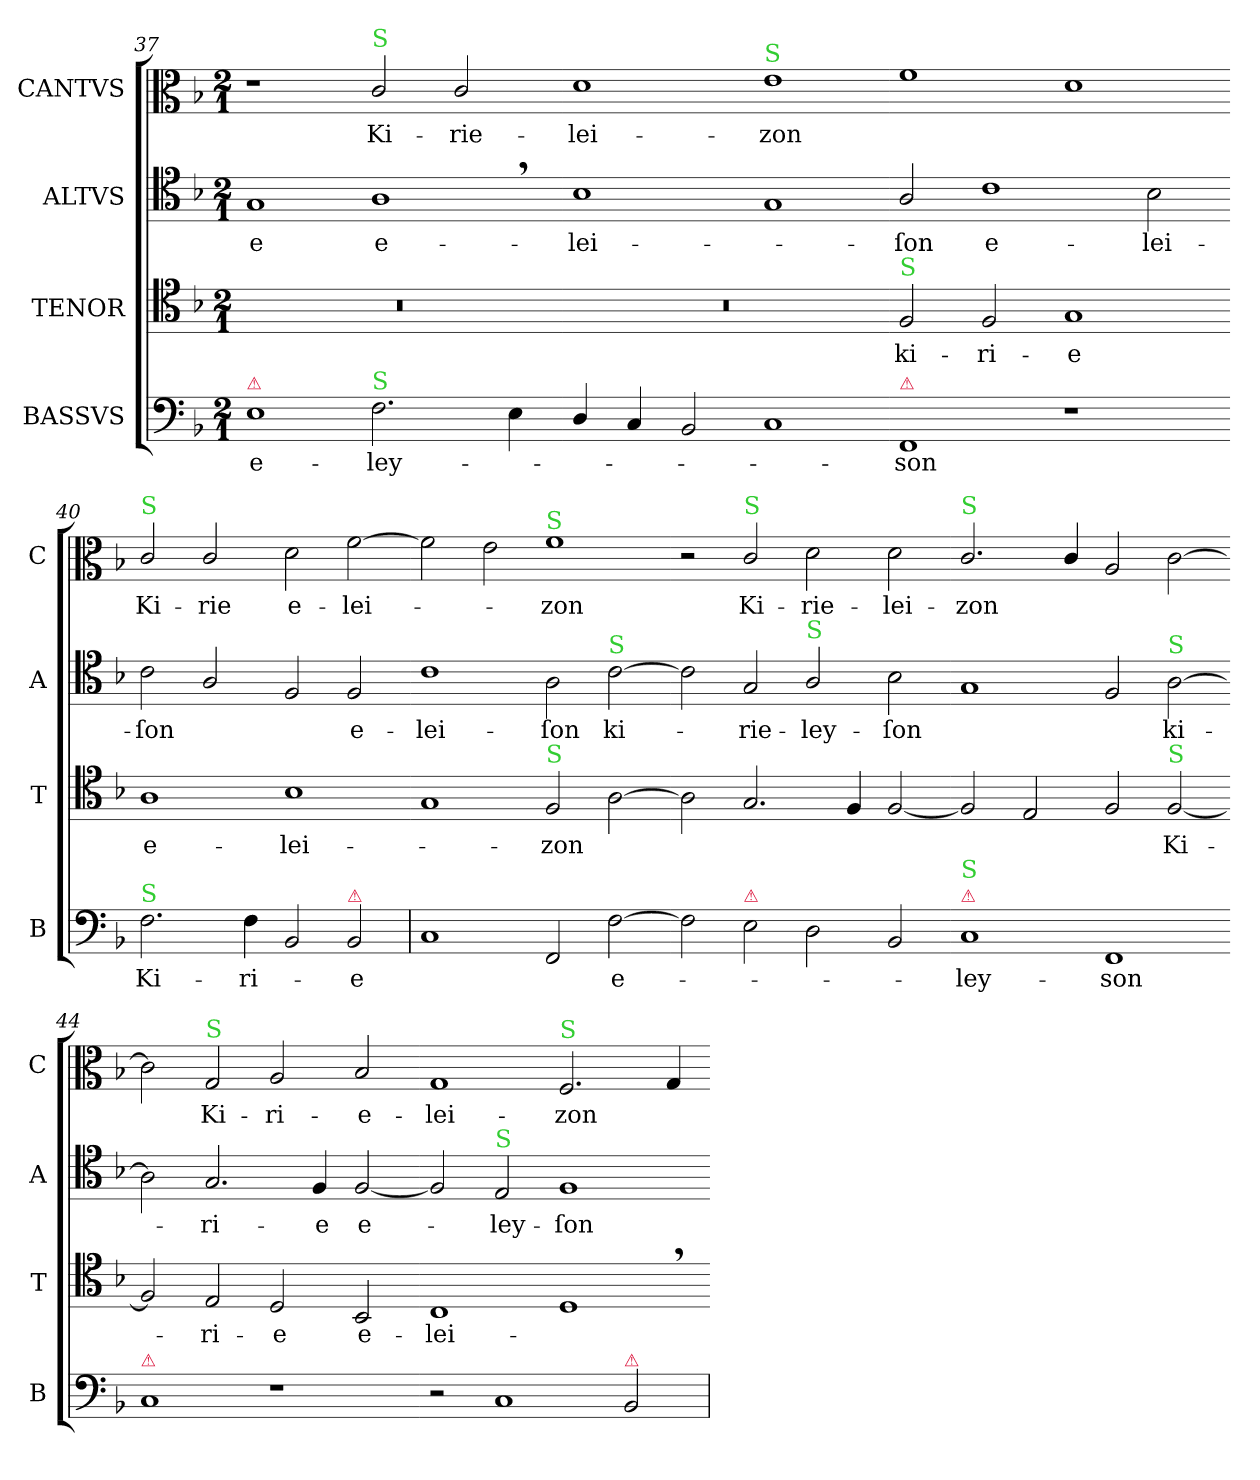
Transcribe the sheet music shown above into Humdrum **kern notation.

**kern	**text	**kern	**text	**kern	**text	**kern	**text
*part4	*part4	*part3	*part3	*part2	*part2	*part1	*part1
*staff4	*staff4	*staff3	*staff3	*staff2	*staff2	*staff1	*staff1
*I"BASSVS	*	*I"TENOR	*	*I"ALTVS	*	*I"CANTVS	*
*I'B	*	*I'T	*	*I'A	*	*I'C	*
*clefF4	*	*clefC4	*	*clefC4	*	*clefC3	*
*k[b-]	*	*k[b-]	*	*k[b-]	*	*k[b-]	*
*M2/1	*	*M2/1	*	*M2/1	*	*M2/1	*
=37	=37	=37	=37	=37	=37	=37	=37
!LO:TX:a:color=crimson:t=⚠	!	!	!	!	!	!	!
1E	e-	0r	.	1G	-e	1r	.
!	!	!	!	!	!	!LO:TX:a:color=limegreen:t=S	!
!LO:TX:a:color=limegreen:t=S	!	!	!	!	!	!	!
2.F\	-ley-	.	.	1A,	e-	2c/	Ki-
.	.	.	.	.	.	2c/	-rie-
4E\	.	.	.	.	.	.	.
=38-	=38-	=38-	=38-	=38-	=38-	=38-	=38-
4D/	.	0r	.	1B-	-lei-	1d	-lei-
4C/	.	.	.	.	.	.	.
2BB-/	.	.	.	.	.	.	.
!	!	!	!	!	!	!LO:TX:a:color=limegreen:t=S	!
1C	.	.	.	1G	.	1e	-zon
=39-	=39-	=39-	=39-	=39-	=39-	=39-	=39-
!	!	!LO:TX:a:color=limegreen:t=S	!	!	!	!	!
!LO:TX:a:color=crimson:t=⚠	!	!	!	!	!	!	!
1FF	-son	2F/	ki-	2A/	-ſon	1f	.
.	.	2F/	-ri-	1c	e-	.	.
1r	.	1G	-e	.	.	1d	.
.	.	.	.	2B-\	-lei-	.	.
=40-	=40-	=40-	=40-	=40-	=40-	=40-	=40-
!	!	!	!	!	!	!LO:TX:a:color=limegreen:t=S	!
!LO:TX:a:color=limegreen:t=S	!	!	!	!	!	!	!
!	!LO:LY:i	!	!	!	!	!	!LO:LY:i
2.F\	Ki-	1A	e-	2c\	-ſon	2c/	Ki-
!	!	!	!	!	!	!	!LO:LY:i
.	.	.	.	2A/	.	2c/	-rie
!	!LO:LY:i	!	!	!	!	!	!
4F\	-ri-	.	.	.	.	.	.
!	!	!	!	!	!	!	!LO:LY:i
2BB-/	.	1B-	-lei-	2F/	.	2d\	e-
!LO:TX:a:color=crimson:t=⚠	!	!	!	!	!	!	!
!	!LO:LY:i	!	!	!	!LO:LY:i	!	!LO:LY:i
2BB-/	-e	.	.	2F/	e-	[2f\	-lei-
=41	=41-	=41-	=41-	=41-	=41-	=41-	=41-
!	!	!	!	!	!LO:LY:i	!	!
1C	.	1G	.	1c	-lei-	2f\]	.
.	.	.	.	.	.	2e\	.
!	!	!	!	!	!	!LO:TX:a:color=limegreen:t=S	!
!	!	!LO:TX:a:color=limegreen:t=S	!	!	!	!	!
!	!	!	!	!	!LO:LY:i	!	!LO:LY:i
2FF/	.	2F/	-zon	2A\	-ſon	1f	-zon
!	!	!	!	!LO:TX:a:color=limegreen:t=S	!	!	!
!	!LO:LY:i	!	!	!	!	!	!
[2F\	e-	[2A\	.	[2c\	ki-	.	.
=42-	=42-	=42-	=42-	=42-	=42-	=42-	=42-
2F\]	.	2A\]	.	2c\]	.	2r	.
!	!	!	!	!	!	!LO:TX:a:color=limegreen:t=S	!
!LO:TX:a:color=crimson:t=⚠	!	!	!	!	!	!	!
2E\	.	2.G/	.	2G/	-rie-	2c/	Ki-
!	!	!	!	!LO:TX:a:color=limegreen:t=S	!	!	!
2D\	.	.	.	2A/	-ley-	2d\	-rie-
.	.	4F/	.	.	.	.	.
2BB-/	.	[2F/	.	2B-\	-ſon	2d\	-lei-
=43-	=43-	=43-	=43-	=43-	=43-	=43-	=43-
!	!	!	!	!	!	!LO:TX:a:color=limegreen:t=S	!
!LO:TX:a:color=crimson:t=⚠	!	!	!	!	!	!	!
!LO:TX:a:color=limegreen:t=S	!	!	!	!	!	!	!
!	!LO:LY:i	!	!	!	!	!	!
1C	-ley-	2F/]	.	1G	.	2.c/	-zon
.	.	2E/	.	.	.	.	.
.	.	.	.	.	.	4c/	.
!	!LO:LY:i	!	!	!	!	!	!
1FF	-son	2F/	.	2F/	.	2A/	.
!	!	!	!	!LO:TX:a:color=limegreen:t=S	!	!	!
!	!	!LO:TX:a:color=limegreen:t=S	!	!	!	!	!
!	!	!	!LO:LY:i	!	!LO:LY:i	!	!
.	.	[2F/	Ki-	[2A\	ki-	[2c\	.
=44-	=44-	=44-	=44-	=44-	=44-	=44-	=44-
!LO:TX:a:color=crimson:t=⚠	!	!	!	!	!	!	!
1C	.	2F/]	.	2A\]	.	2c\]	.
!	!	!	!	!	!	!LO:TX:a:color=limegreen:t=S	!
!	!	!	!LO:LY:i	!	!LO:LY:i	!	!LO:LY:i
.	.	2E/	-ri-	2.G/	-ri-	2G/	Ki-
!	!	!	!LO:LY:i	!	!	!	!LO:LY:i
1r	.	2D/	-e	.	.	2A/	-ri-
!	!	!	!	!	!LO:LY:i	!	!
.	.	.	.	4F/	-e	.	.
!	!	!	!LO:LY:i	!	!LO:LY:i	!	!LO:LY:i
.	.	2BB-/	e-	[2F/	e-	2B-/	-e-
=45-	=45-	=45-	=45-	=45-	=45-	=45-	=45-
!	!	!	!LO:LY:i	!	!	!	!LO:LY:i
2r	.	1C	-lei-	2F/]	.	1G	-lei-
!	!	!	!	!LO:TX:a:color=limegreen:t=S	!	!	!
!	!	!	!	!	!LO:LY:i	!	!
1C	.	.	.	2E/	-ley-	.	.
!	!	!	!	!	!	!LO:TX:a:color=limegreen:t=S	!
!	!	!	!	!	!LO:LY:i	!	!LO:LY:i
.	.	1D,	.	1F	-ſon	2.F/	-zon
!LO:TX:a:color=crimson:t=⚠	!	!	!	!	!	!	!
2BB-/	.	.	.	.	.	.	.
.	.	.	.	.	.	4G/	.
=	=-	=-	=-	=-	=-	=-	=-
*-	*-	*-	*-	*-	*-	*-	*-
